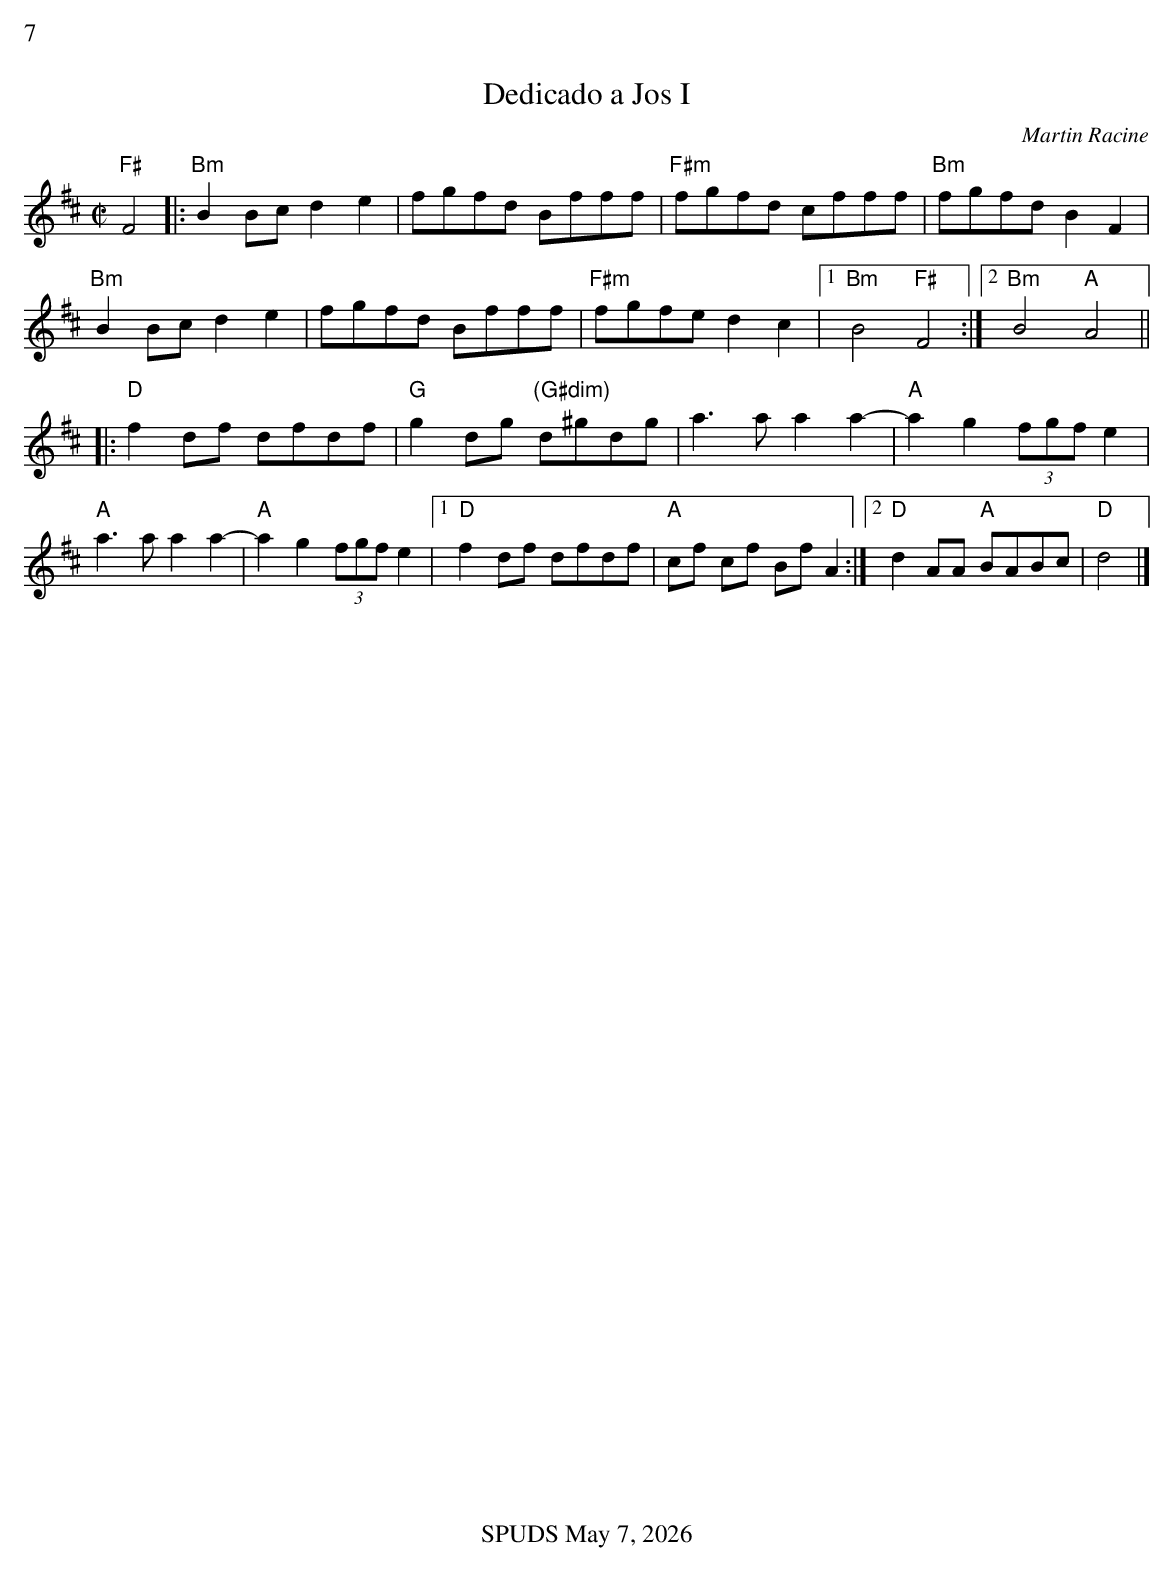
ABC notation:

X:1
%%text 7
T:Dedicado a Jos I
C:Martin Racine
M:C|
K:Bm
"F#"F4|:"Bm"B2Bc d2e2   |fgfd Bfff |"F#m"fgfd cfff  |"Bm"fgfd  B2F2|
"Bm"B2Bc d2e2 |fgfd Bfff |"F#m"fgfed2 c2 |1"Bm"B4 "F#"F4 :|2"Bm"B4"A"A4||
|:"D"f2df dfdf|"G"g2dg "(G#dim)" d^gdg|a2>a2a2a2-|"A"a2 g2 (3fgf e2|
"A"a2>a2a2a2-|"A"a2 g2 (3fgf e2|1"D"f2 df dfdf|"A"cf cf Bf A2:|2"D"d2AA "A"BABc | "D"d4|]
